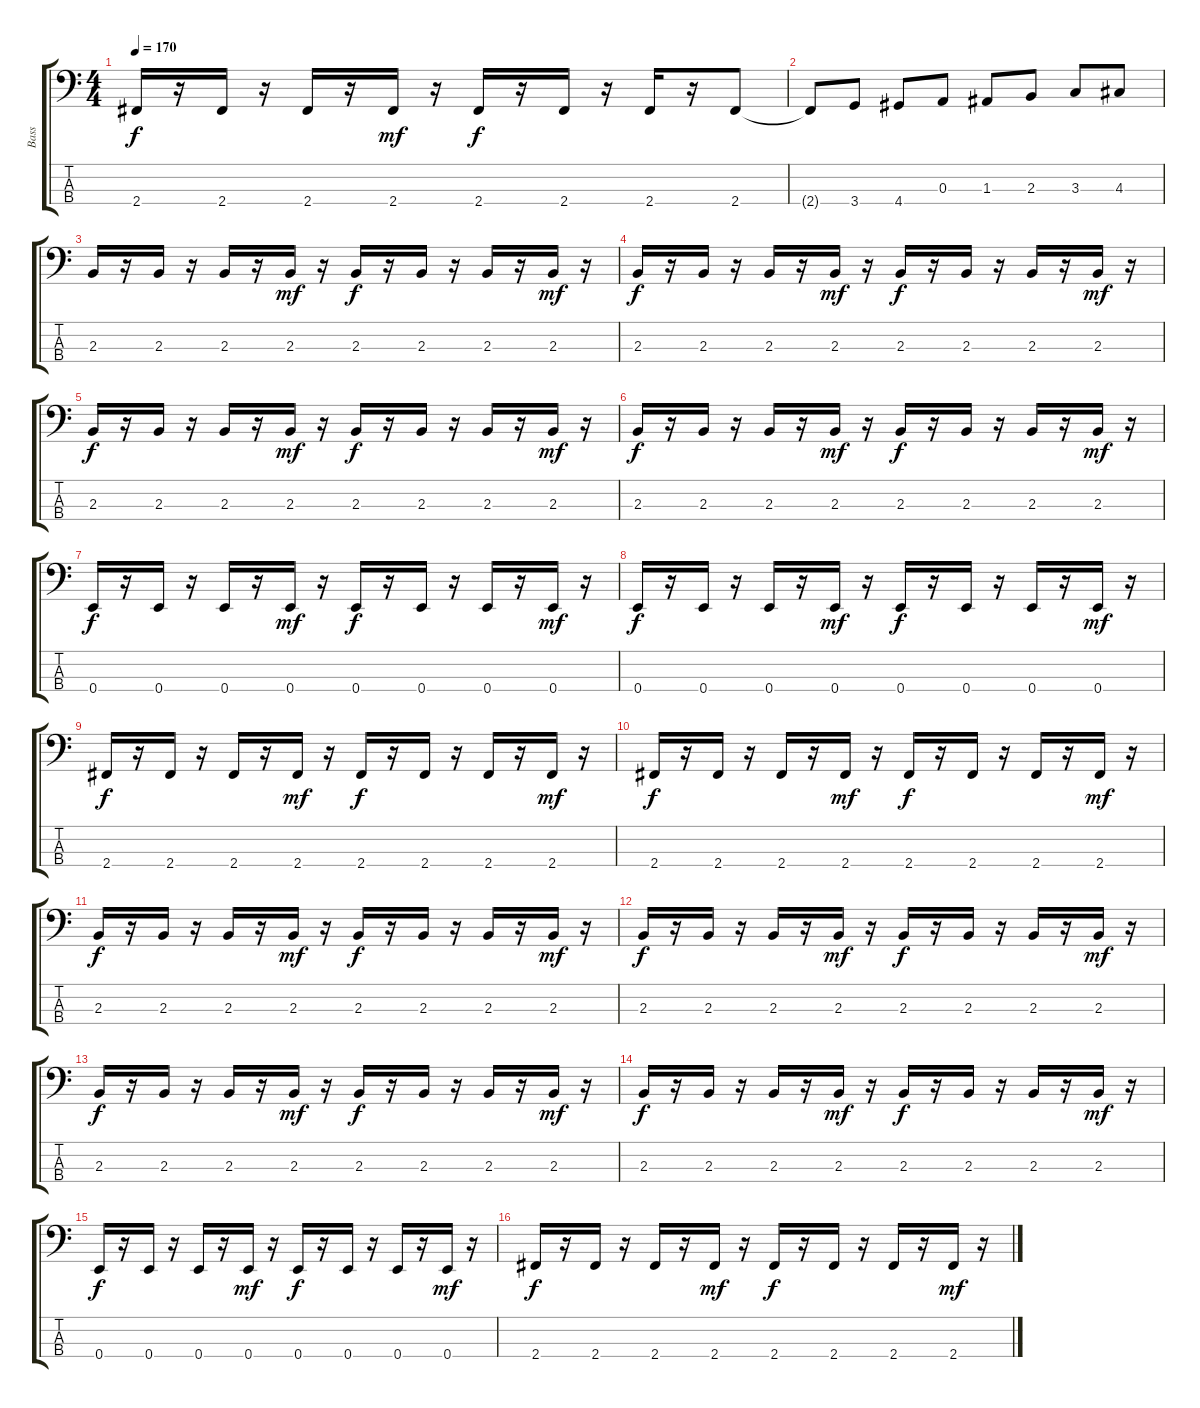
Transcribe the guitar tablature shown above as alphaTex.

\track ("Bass" "Bass") {instrument electricbassfinger}
\staff {score tabs}
\tuning (G2 D2 A1 E1) {hide}
\ts (4 4)
\tempo 170
\clef f4
\ks c
2.4.16{dy f} r.16 2.4.16 r.16 2.4.16 r.16 2.4.16{dy mf} r.16 2.4.16{dy f} r.16 2.4.16 r.16 2.4.16 r.16 2.4.8 |
2.4{t}.8 3.4.8 4.4.8 0.3.8 1.3.8 2.3.8 3.3.8 4.3.8 |
2.3.16 r.16 2.3.16 r.16 2.3.16 r.16 2.3.16{dy mf} r.16 2.3.16{dy f} r.16 2.3.16 r.16 2.3.16 r.16 2.3.16{dy mf} r.16 |
2.3.16{dy f} r.16 2.3.16 r.16 2.3.16 r.16 2.3.16{dy mf} r.16 2.3.16{dy f} r.16 2.3.16 r.16 2.3.16 r.16 2.3.16{dy mf} r.16 |
2.3.16{dy f} r.16 2.3.16 r.16 2.3.16 r.16 2.3.16{dy mf} r.16 2.3.16{dy f} r.16 2.3.16 r.16 2.3.16 r.16 2.3.16{dy mf} r.16 |
2.3.16{dy f} r.16 2.3.16 r.16 2.3.16 r.16 2.3.16{dy mf} r.16 2.3.16{dy f} r.16 2.3.16 r.16 2.3.16 r.16 2.3.16{dy mf} r.16 |
0.4.16{dy f} r.16 0.4.16 r.16 0.4.16 r.16 0.4.16{dy mf} r.16 0.4.16{dy f} r.16 0.4.16 r.16 0.4.16 r.16 0.4.16{dy mf} r.16 |
0.4.16{dy f} r.16 0.4.16 r.16 0.4.16 r.16 0.4.16{dy mf} r.16 0.4.16{dy f} r.16 0.4.16 r.16 0.4.16 r.16 0.4.16{dy mf} r.16 |
2.4.16{dy f} r.16 2.4.16 r.16 2.4.16 r.16 2.4.16{dy mf} r.16 2.4.16{dy f} r.16 2.4.16 r.16 2.4.16 r.16 2.4.16{dy mf} r.16 |
2.4.16{dy f} r.16 2.4.16 r.16 2.4.16 r.16 2.4.16{dy mf} r.16 2.4.16{dy f} r.16 2.4.16 r.16 2.4.16 r.16 2.4.16{dy mf} r.16 |
2.3.16{dy f} r.16 2.3.16 r.16 2.3.16 r.16 2.3.16{dy mf} r.16 2.3.16{dy f} r.16 2.3.16 r.16 2.3.16 r.16 2.3.16{dy mf} r.16 |
2.3.16{dy f} r.16 2.3.16 r.16 2.3.16 r.16 2.3.16{dy mf} r.16 2.3.16{dy f} r.16 2.3.16 r.16 2.3.16 r.16 2.3.16{dy mf} r.16 |
2.3.16{dy f} r.16 2.3.16 r.16 2.3.16 r.16 2.3.16{dy mf} r.16 2.3.16{dy f} r.16 2.3.16 r.16 2.3.16 r.16 2.3.16{dy mf} r.16 |
2.3.16{dy f} r.16 2.3.16 r.16 2.3.16 r.16 2.3.16{dy mf} r.16 2.3.16{dy f} r.16 2.3.16 r.16 2.3.16 r.16 2.3.16{dy mf} r.16 |
0.4.16{dy f} r.16 0.4.16 r.16 0.4.16 r.16 0.4.16{dy mf} r.16 0.4.16{dy f} r.16 0.4.16 r.16 0.4.16 r.16 0.4.16{dy mf} r.16 |
2.4.16{dy f} r.16 2.4.16 r.16 2.4.16 r.16 2.4.16{dy mf} r.16 2.4.16{dy f} r.16 2.4.16 r.16 2.4.16 r.16 2.4.16{dy mf} r.16
